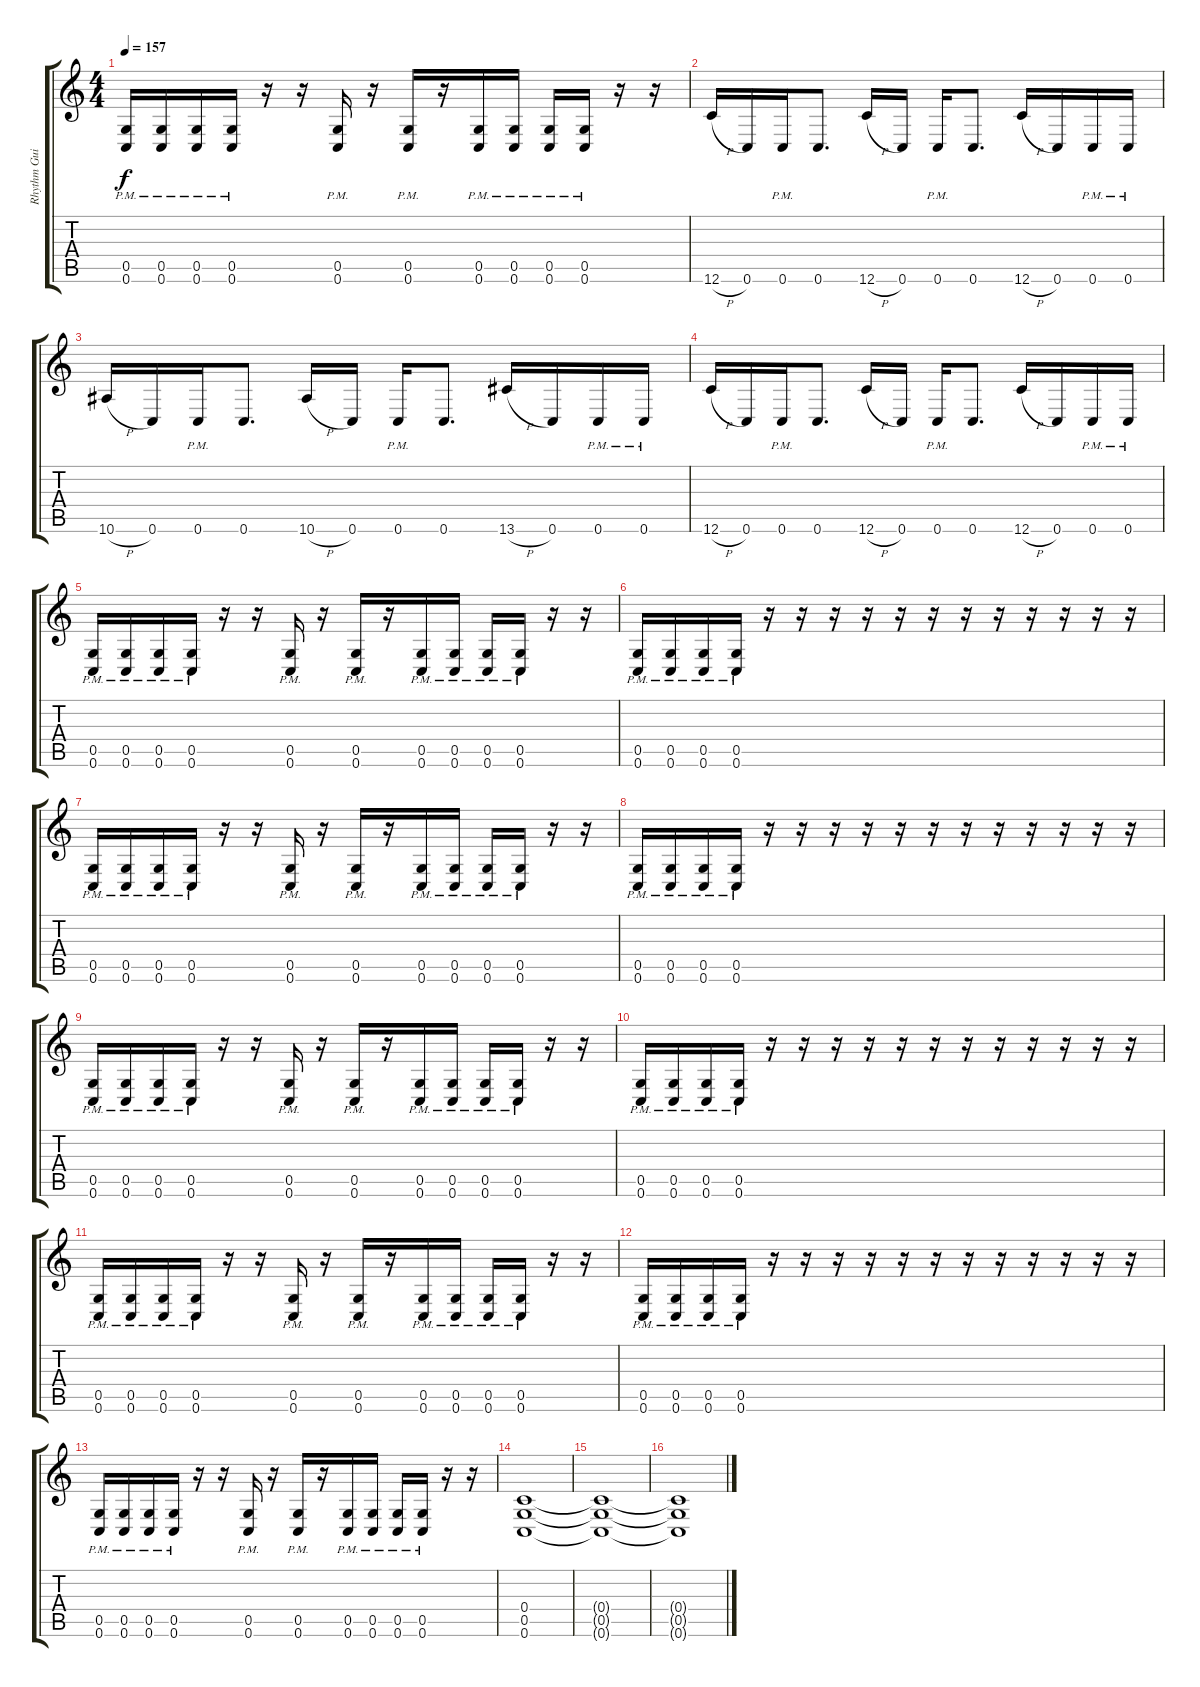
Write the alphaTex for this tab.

\track ("Rhythm Guitar 1" "Rhythm Gui") {instrument distortionguitar}
\staff {score tabs}
\tuning (D4 A3 F3 C3 G2 C2) {hide}
\ts (4 4)
\tempo 157
\clef g2
\ks c
(0.5{pm} 0.6{pm}).16{dy f} (0.5{pm} 0.6{pm}).16 (0.5{pm} 0.6{pm}).16 (0.5{pm} 0.6{pm}).16 r.16 r.16 (0.5{pm} 0.6{pm}).16 r.16 (0.5{pm} 0.6{pm}).16 r.16 (0.5{pm} 0.6{pm}).16 (0.5{pm} 0.6{pm}).16 (0.5{pm} 0.6{pm}).16 (0.5{pm} 0.6{pm}).16 r.16 r.16 |
12.6{h}.16 0.6.16 0.6{pm}.16 0.6.8{d} 12.6{h}.16 0.6.16 0.6{pm}.16 0.6.8{d} 12.6{h}.16 0.6.16 0.6{pm}.16 0.6{pm}.16 |
10.6{h}.16 0.6.16 0.6{pm}.16 0.6.8{d} 10.6{h}.16 0.6.16 0.6{pm}.16 0.6.8{d} 13.6{h}.16 0.6.16 0.6{pm}.16 0.6{pm}.16 |
12.6{h}.16 0.6.16 0.6{pm}.16 0.6.8{d} 12.6{h}.16 0.6.16 0.6{pm}.16 0.6.8{d} 12.6{h}.16 0.6.16 0.6{pm}.16 0.6{pm}.16 |
(0.5{pm} 0.6{pm}).16 (0.5{pm} 0.6{pm}).16 (0.5{pm} 0.6{pm}).16 (0.5{pm} 0.6{pm}).16 r.16 r.16 (0.5{pm} 0.6{pm}).16 r.16 (0.5{pm} 0.6{pm}).16 r.16 (0.5{pm} 0.6{pm}).16 (0.5{pm} 0.6{pm}).16 (0.5{pm} 0.6{pm}).16 (0.5{pm} 0.6{pm}).16 r.16 r.16 |
(0.5{pm} 0.6{pm}).16 (0.5{pm} 0.6{pm}).16 (0.5{pm} 0.6{pm}).16 (0.5{pm} 0.6{pm}).16 r.16 r.16 r.16 r.16 r.16 r.16 r.16 r.16 r.16 r.16 r.16 r.16 |
(0.5{pm} 0.6{pm}).16 (0.5{pm} 0.6{pm}).16 (0.5{pm} 0.6{pm}).16 (0.5{pm} 0.6{pm}).16 r.16 r.16 (0.5{pm} 0.6{pm}).16 r.16 (0.5{pm} 0.6{pm}).16 r.16 (0.5{pm} 0.6{pm}).16 (0.5{pm} 0.6{pm}).16 (0.5{pm} 0.6{pm}).16 (0.5{pm} 0.6{pm}).16 r.16 r.16 |
(0.5{pm} 0.6{pm}).16 (0.5{pm} 0.6{pm}).16 (0.5{pm} 0.6{pm}).16 (0.5{pm} 0.6{pm}).16 r.16 r.16 r.16 r.16 r.16 r.16 r.16 r.16 r.16 r.16 r.16 r.16 |
(0.5{pm} 0.6{pm}).16 (0.5{pm} 0.6{pm}).16 (0.5{pm} 0.6{pm}).16 (0.5{pm} 0.6{pm}).16 r.16 r.16 (0.5{pm} 0.6{pm}).16 r.16 (0.5{pm} 0.6{pm}).16 r.16 (0.5{pm} 0.6{pm}).16 (0.5{pm} 0.6{pm}).16 (0.5{pm} 0.6{pm}).16 (0.5{pm} 0.6{pm}).16 r.16 r.16 |
(0.5{pm} 0.6{pm}).16 (0.5{pm} 0.6{pm}).16 (0.5{pm} 0.6{pm}).16 (0.5{pm} 0.6{pm}).16 r.16 r.16 r.16 r.16 r.16 r.16 r.16 r.16 r.16 r.16 r.16 r.16 |
(0.5{pm} 0.6{pm}).16 (0.5{pm} 0.6{pm}).16 (0.5{pm} 0.6{pm}).16 (0.5{pm} 0.6{pm}).16 r.16 r.16 (0.5{pm} 0.6{pm}).16 r.16 (0.5{pm} 0.6{pm}).16 r.16 (0.5{pm} 0.6{pm}).16 (0.5{pm} 0.6{pm}).16 (0.5{pm} 0.6{pm}).16 (0.5{pm} 0.6{pm}).16 r.16 r.16 |
(0.5{pm} 0.6{pm}).16 (0.5{pm} 0.6{pm}).16 (0.5{pm} 0.6{pm}).16 (0.5{pm} 0.6{pm}).16 r.16 r.16 r.16 r.16 r.16 r.16 r.16 r.16 r.16 r.16 r.16 r.16 |
(0.5{pm} 0.6{pm}).16 (0.5{pm} 0.6{pm}).16 (0.5{pm} 0.6{pm}).16 (0.5{pm} 0.6{pm}).16 r.16 r.16 (0.5{pm} 0.6{pm}).16 r.16 (0.5{pm} 0.6{pm}).16 r.16 (0.5{pm} 0.6{pm}).16 (0.5{pm} 0.6{pm}).16 (0.5{pm} 0.6{pm}).16 (0.5{pm} 0.6{pm}).16 r.16 r.16 |
(0.4 0.5 0.6).1 |
(0.4{t} 0.5{t} 0.6{t}).1 |
(0.4{t} 0.5{t} 0.6{t}).1
